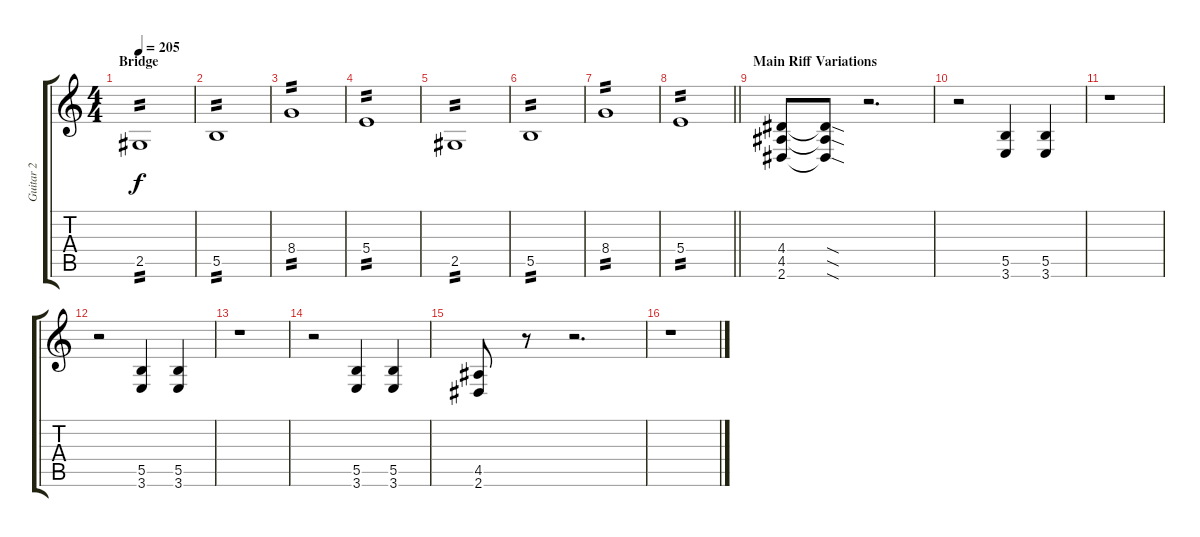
\track ("Guitar 2" "Guitar 2") {instrument distortionguitar}
\staff {score tabs}
\tuning (Db4 Ab3 E3 B2 Gb2 Db2) {hide}
\ts (4 4)
\section ("" "Bridge")
\tempo 205
\clef g2
\ks c
2.5.1{tp 2 dy f} |
5.5.1{tp 2} |
8.4.1{tp 2} |
5.4.1{tp 2} |
2.5.1{tp 2} |
5.5.1{tp 2} |
8.4.1{tp 2} |
\barLineRight lightlight
5.4.1{tp 2} |
\section ("" "Main Riff Variations")
(4.4 4.5 2.6).8 (4.4{sod t} 4.5{sod t} 2.6{sod t}).8 r.2{d} |
r.2 (5.5 3.6).4 (5.5 3.6).4 |
r.1 |
r.2 (5.5 3.6).4 (5.5 3.6).4 |
r.1 |
r.2 (5.5 3.6).4 (5.5 3.6).4 |
(4.5 2.6).8 r.8 r.2{d} |
r.1
